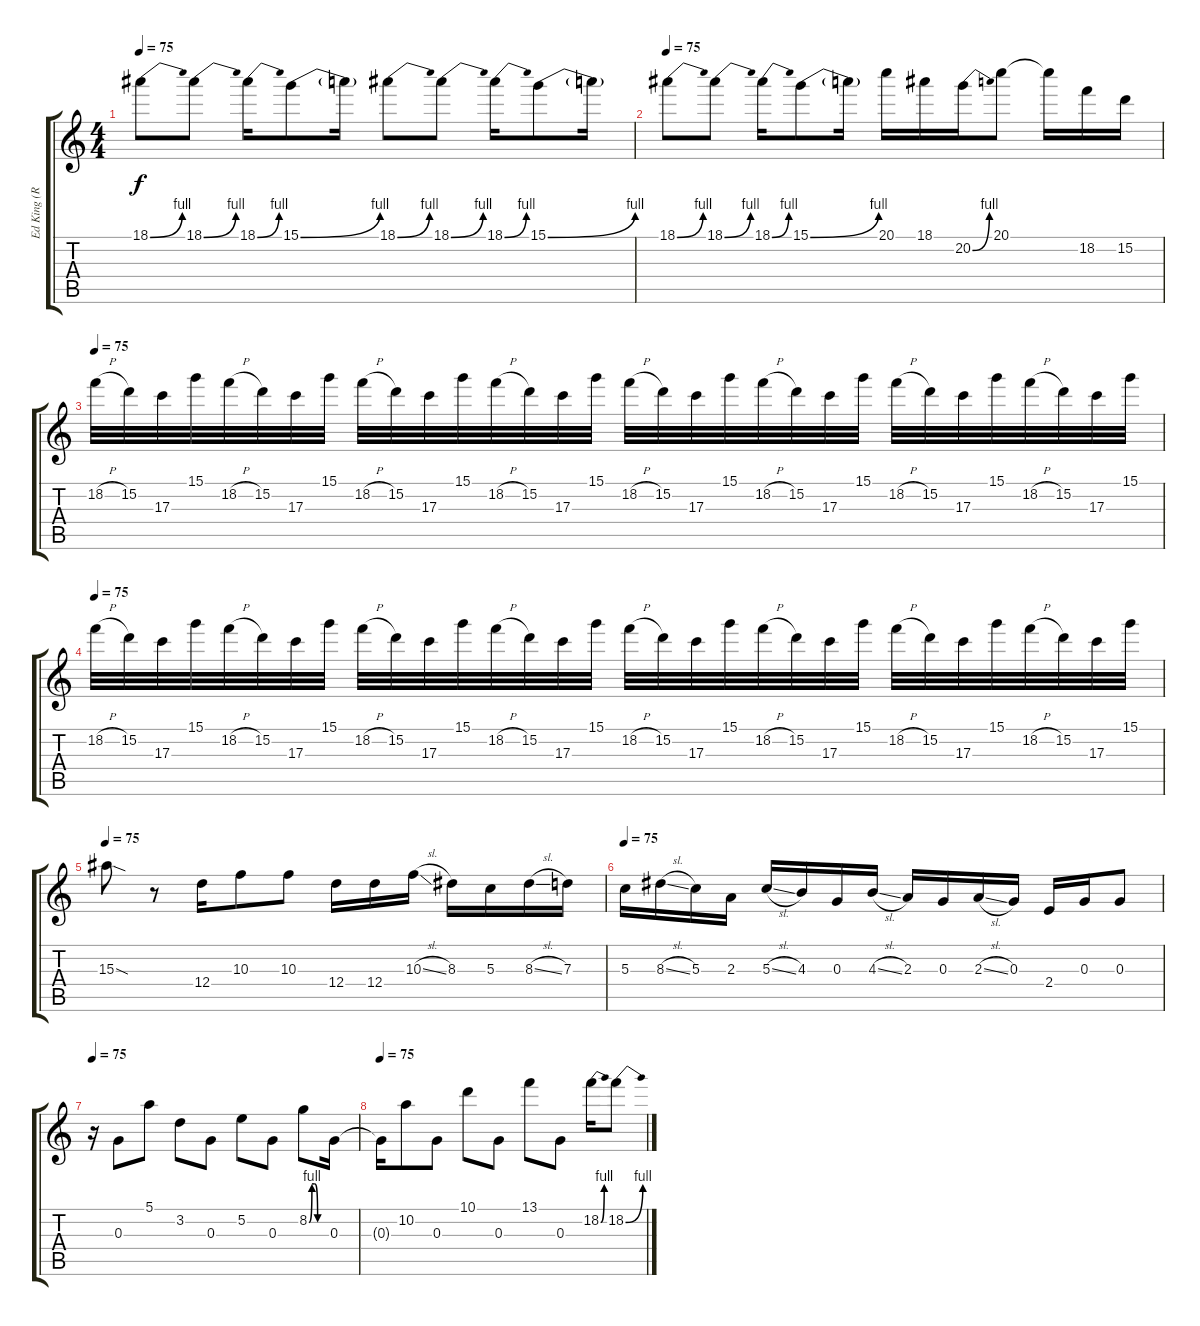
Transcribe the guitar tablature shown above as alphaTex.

\track ("Ed King (Rhythm/Solo guitar)" "Ed King (R") {instrument distortionguitar}
\staff {score tabs}
\tuning (E4 B3 G3 D3 A2 E2) {hide}
\ts (4 4)
\tempo 75
\clef g2
\ks c
18.1{be (bend 0 0 60 4)}.8{dy f} 18.1{be (bend 0 0 60 4)}.8 18.1{be (bend 0 0 60 4)}.16 15.1{be (bend 0 0 60 4)}.8 15.1{t}.16 18.1{be (bend 0 0 60 4)}.8 18.1{be (bend 0 0 60 4)}.8 18.1{be (bend 0 0 60 4)}.16 15.1{be (bend 0 0 60 4)}.8 15.1{t}.16 |
\tempo 75
18.1{be (bend 0 0 60 4)}.8 18.1{be (bend 0 0 60 4)}.8 18.1{be (bend 0 0 60 4)}.16 15.1{be (bend 0 0 60 4)}.8 15.1{t}.16 20.1.16 18.1.16 20.2{be (bend 0 0 60 4)}.16 20.1.8 20.1{t}.16 18.2.16 15.2.16 |
\tempo 75
18.2{h}.32 15.2.32 17.3.32 15.1.32 18.2{h}.32 15.2.32 17.3.32 15.1.32 18.2{h}.32 15.2.32 17.3.32 15.1.32 18.2{h}.32 15.2.32 17.3.32 15.1.32 18.2{h}.32 15.2.32 17.3.32 15.1.32 18.2{h}.32 15.2.32 17.3.32 15.1.32 18.2{h}.32 15.2.32 17.3.32 15.1.32 18.2{h}.32 15.2.32 17.3.32 15.1.32 |
\tempo 75
18.2{h}.32 15.2.32 17.3.32 15.1.32 18.2{h}.32 15.2.32 17.3.32 15.1.32 18.2{h}.32 15.2.32 17.3.32 15.1.32 18.2{h}.32 15.2.32 17.3.32 15.1.32 18.2{h}.32 15.2.32 17.3.32 15.1.32 18.2{h}.32 15.2.32 17.3.32 15.1.32 18.2{h}.32 15.2.32 17.3.32 15.1.32 18.2{h}.32 15.2.32 17.3.32 15.1.32 |
\tempo 75
15.3{sod}.8 r.8 12.4.16 10.3.8 10.3.8 12.4.16 12.4.16 10.3{sl}.16 8.3.16 5.3.16 8.3{sl}.16 7.3.16 |
\tempo 75
5.3.16 8.3{sl}.16 5.3.16 2.3.16 5.3{sl}.16 4.3.16 0.3.16 4.3{sl}.16 2.3.16 0.3.16 2.3{sl}.16 0.3.16 2.4.16 0.3.16 0.3.8 |
\tempo 75
r.16 0.3.8 5.1.8 3.2.8 0.3.8 5.2.8 0.3.8 8.2{be (custom 0 0 10 4 20 4 30 0 60 0)}.8 0.3.16 |
\tempo 75
0.3{t}.16 10.2.8 0.3.8 10.1.8 0.3.8 13.1.8 0.3.8 18.2{be (bend 0 0 60 4)}.16 18.2{be (bend 0 0 60 4)}.8
